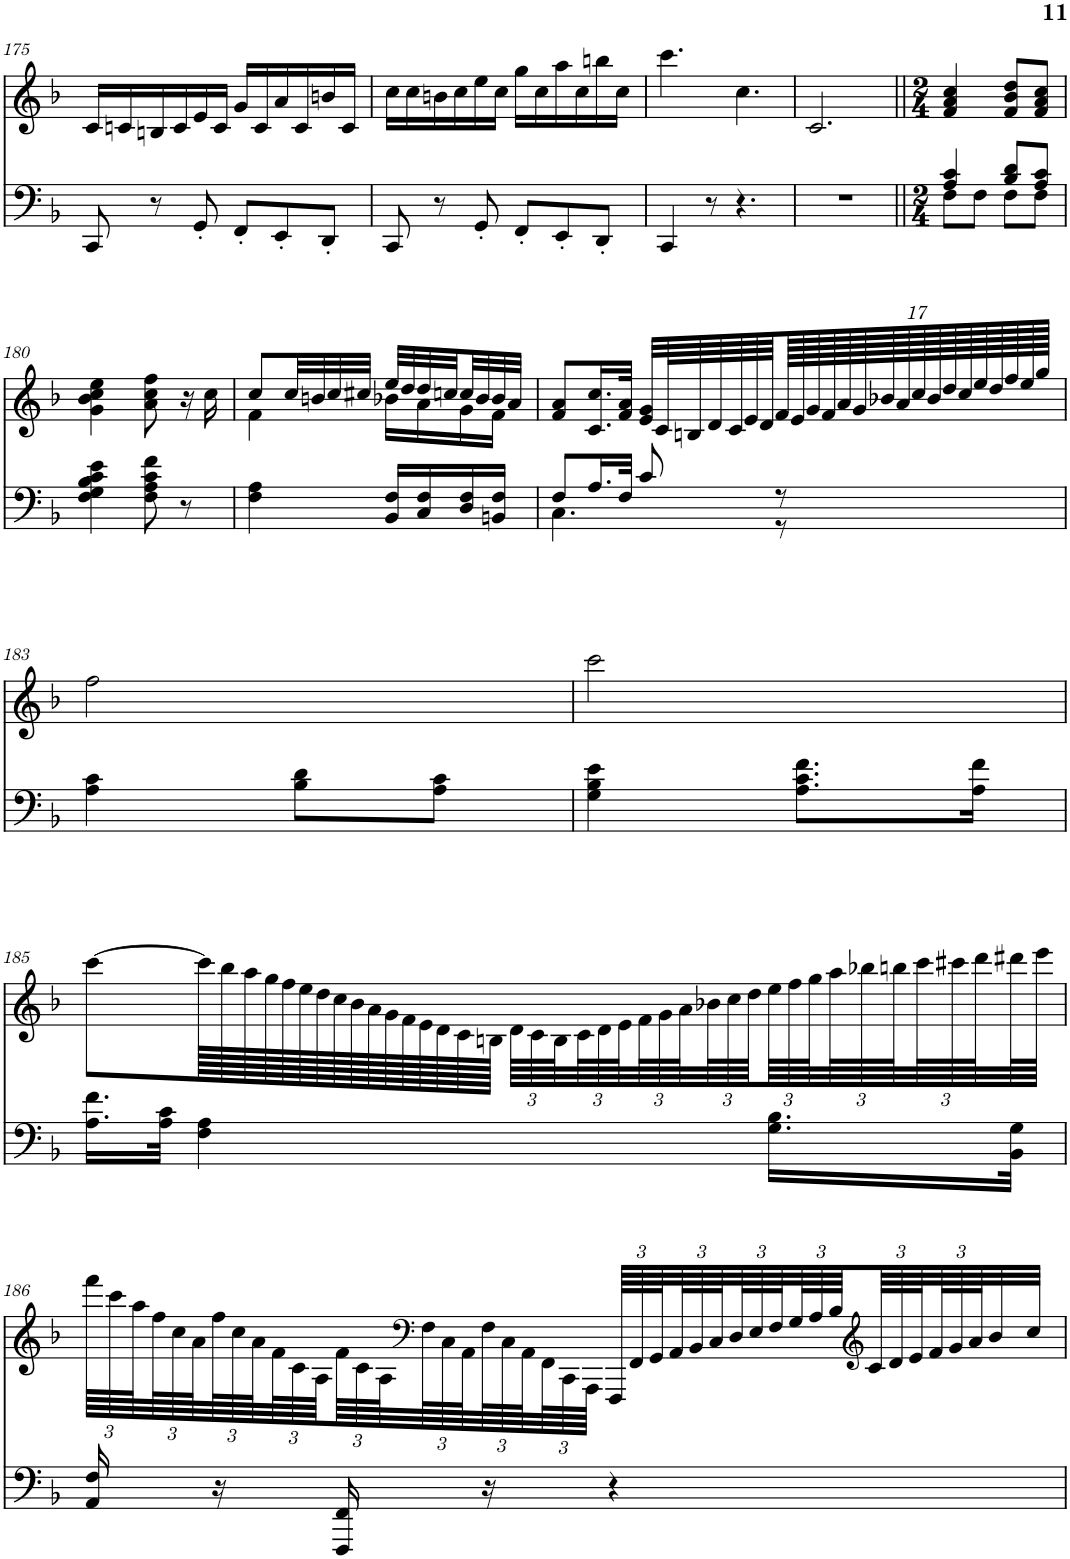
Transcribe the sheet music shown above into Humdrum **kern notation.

**kern	**kern
*part2	*part1
*staff2	*staff1
*I"Piano	*I"Piano
*I'Pno	*I'Pno
!!LO:PB:g=z
*clefF4	*clefG2
*k[b-]	*k[b-]
*M6/8	*M6/8
=175	=175
8CC/	16c/LL
.	16cn/
8r	16Bn/
.	16c/
8GG'/	16e/
.	16c/JJ
8FF'/L	16g/LL
.	16c/
8EE'/	16a/
.	16c/
8DD'/J	16bn/
.	16c/JJ
=176	=176
8CC/	16cc\LL
.	16cc\
8r	16bn\
.	16cc\
8GG'/	16ee\
.	16cc\JJ
8FF'/L	16gg\LL
.	16cc\
8EE'/	16aa\
.	16cc\
8DD'/J	16bbn\
.	16cc\JJ
=177	=177
4CC/	4.ccc\
8r	.
4.r	4.cc\
=178	=178
2.r	2.c/
=179||	=179||
*M2/4	*M2/4
*^	*
4A/ 4c/	8F\L	4f/ 4a/ 4cc/
.	8F\J	.
8B-/ 8d/L	8F\L	8f/ 8b-/ 8dd/L
8A/ 8c/J	8F\J	8f/ 8a/ 8cc/J
*v	*v	*
!!LO:LB:g=z
=180	=180
4F\ 4G\ 4B-\ 4c\ 4e\	4g\ 4b-\ 4cc\ 4ee\
8F\ 8A\ 8c\ 8f\	8a\ 8cc\ 8ff\
8r	16r
.	16cc\
=181	=181
*	*^
4F\ 4A\	8cc/L	4f\
.	32cc/LL	.
.	32bn/	.
.	32cc/	.
.	32cc#X/JJJ	.
16BB-/ 16F/LL	32ee/LLL	16b-X\LL
.	32dd/	.
16C/ 16F/	32dd/	16a\
.	32ccn/	.
16D/ 16F/	32cc/	16g\
.	32b-/	.
16BBn/ 16F/JJ	32b-/	16f\JJ
.	32a/JJJ	.
*	*v	*v
=182	=182
*^	*
8F/L	4.C\	8f/ 8a/L
16.A/L	.	16.c/ 16.cc/L
32F/JJk	.	32f/ 32a/JJk
8c/	.	32e/ 32g/LLL
.	.	64c/L
.	.	64Bn/
.	.	64d/
.	.	64c/
.	.	64e/
.	.	64d/
*	*	*Xbrackettup
8r	8r	136f/L
.	.	136e/
.	.	136g/
.	.	136f/
.	.	136a/
.	.	136g/
.	.	136b-X/
.	.	136a/
.	.	136cc/
.	.	136b-/
.	.	136dd/
.	.	136cc/
.	.	136ee/
.	.	136dd/
.	.	136ff/
.	.	136ee/
.	.	136gg/JJJJJ
*v	*v	*
!!LO:LB:g=z
=183	=183
4A\ 4c\	2ff\
8B-\ 8d\L	.
8A\ 8c\J	.
=184	=184
4G\ 4B-\ 4e\	2ccc\
8.A\ 8.c\ 8.f\L	.
16A\ 16f\Jk	.
!!LO:LB:g=z
=185	=185
16.A\ 16.f\LL	[8ccc\L
32A\ 32c\JJk	.
4F\ 4A\	128ccc\LLLL]
.	128bb-\
.	128aa\
.	128gg\
.	128ff\
.	128ee\
.	128dd\
.	128cc\
.	128b-\
.	128a\
.	128g\
.	128f\
.	128e\
.	128d\
.	128c\
.	128Bn\JJJJJ
.	96d\LLLL
.	96c\
.	96B\
.	96c\
.	96d\
.	96e\
.	96f\
.	96g\
.	96a\
.	96b-X\
.	96cc\
.	96dd\
16.G\ 16.B-\LL	96ee\
.	96ff\
.	96gg\
.	96aa\
.	96bb-X\
.	96bbn\
.	96ccc\
.	96ccc#X\
.	96ddd\
32BB-\ 32G\JJk	64ddd#X\
.	64eee\JJJJ
!!LO:LB:g=z
=186	=186
16AA/ 16F/	96fff\LLLL
.	96ccc\
.	96aa\
.	96ff\
.	96cc\
.	96a\
16r	96ff\
.	96cc\
.	96a\
.	96f\
.	96c\
.	96A\
16FFF/ 16FF/	96f\
.	96c\
.	96A\
*	*clefF4
.	96F\
.	96C\
.	96AA\
16r	96F\
.	96C\
.	96AA\
.	96FF\
.	96CC\
.	96AAA\JJJJ
4r	96FFF/LLLL
.	96FF/
.	96GG/
.	96AA/
.	96BB-/
.	96C/
.	96D/
.	96E/
.	96F/
.	96G/
.	96A/
.	96B-/
*	*clefG2
.	96c/
.	96d/
.	96e/
.	96f/
.	96g/
.	96a/J
.	32b-/
.	32cc/JJJ
=	=
*-	*-
